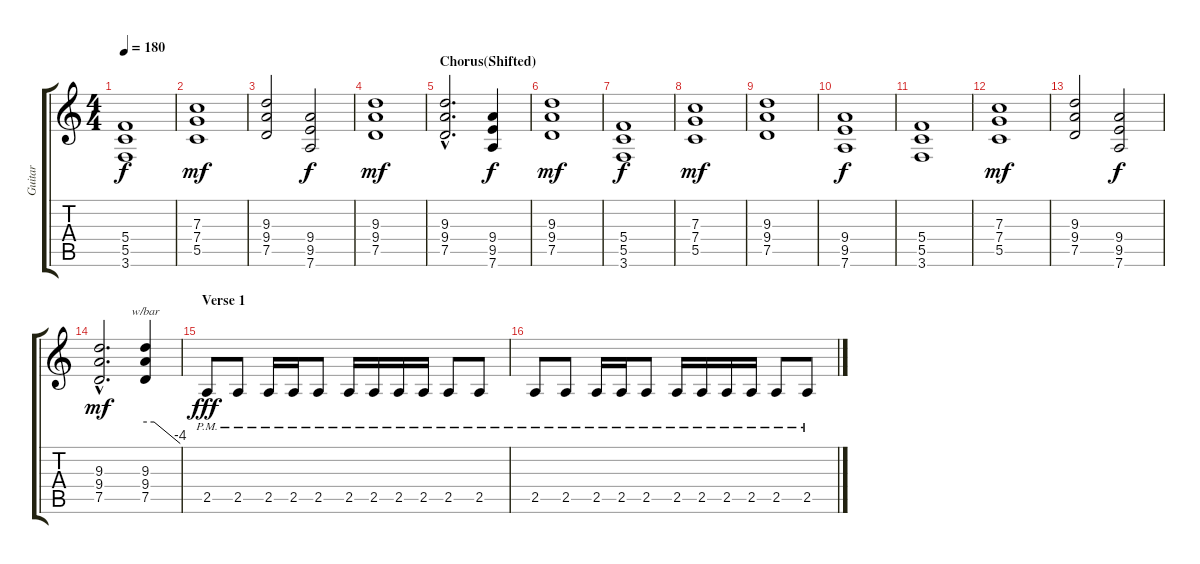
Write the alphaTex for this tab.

\track ("Guitar" "Guitar") {instrument distortionguitar}
\staff {score tabs}
\tuning (D4 A3 F3 C3 G2 D2) {hide}
\ts (4 4)
\tempo 180
\clef g2
\ks c
(5.4 5.5 3.6).1{dy f} |
(7.3 7.4 5.5).1{dy mf} |
(9.3 9.4 7.5).2 (9.4 9.5 7.6).2{dy f} |
(9.3 9.4 7.5).1{dy mf} |
\section ("" "Chorus(Shifted)")
(9.3{hac} 9.4{hac} 7.5{hac}).2{d} (9.4 9.5 7.6).4{dy f} |
(9.3 9.4 7.5).1{dy mf} |
(5.4 5.5 3.6).1{dy f} |
(7.3 7.4 5.5).1{dy mf} |
(9.3 9.4 7.5).1 |
(9.4 9.5 7.6).1{dy f} |
(5.4 5.5 3.6).1 |
(7.3 7.4 5.5).1{dy mf} |
(9.3 9.4 7.5).2 (9.4 9.5 7.6).2{dy f} |
(9.3{hac} 9.4{hac} 7.5{hac}).2{d dy mf} (9.3 9.4 7.5).4{tbe (custom default 0 0 15 0 60 -16)} |
\section ("" "Verse 1")
2.5{pm}.8{dy fff} 2.5{pm}.8 2.5{pm}.16 2.5{pm}.16 2.5{pm}.8 2.5{pm}.16 2.5{pm}.16 2.5{pm}.16 2.5{pm}.16 2.5{pm}.8 2.5{pm}.8 |
2.5{pm}.8 2.5{pm}.8 2.5{pm}.16 2.5{pm}.16 2.5{pm}.8 2.5{pm}.16 2.5{pm}.16 2.5{pm}.16 2.5{pm}.16 2.5{pm}.8 2.5{pm}.8
